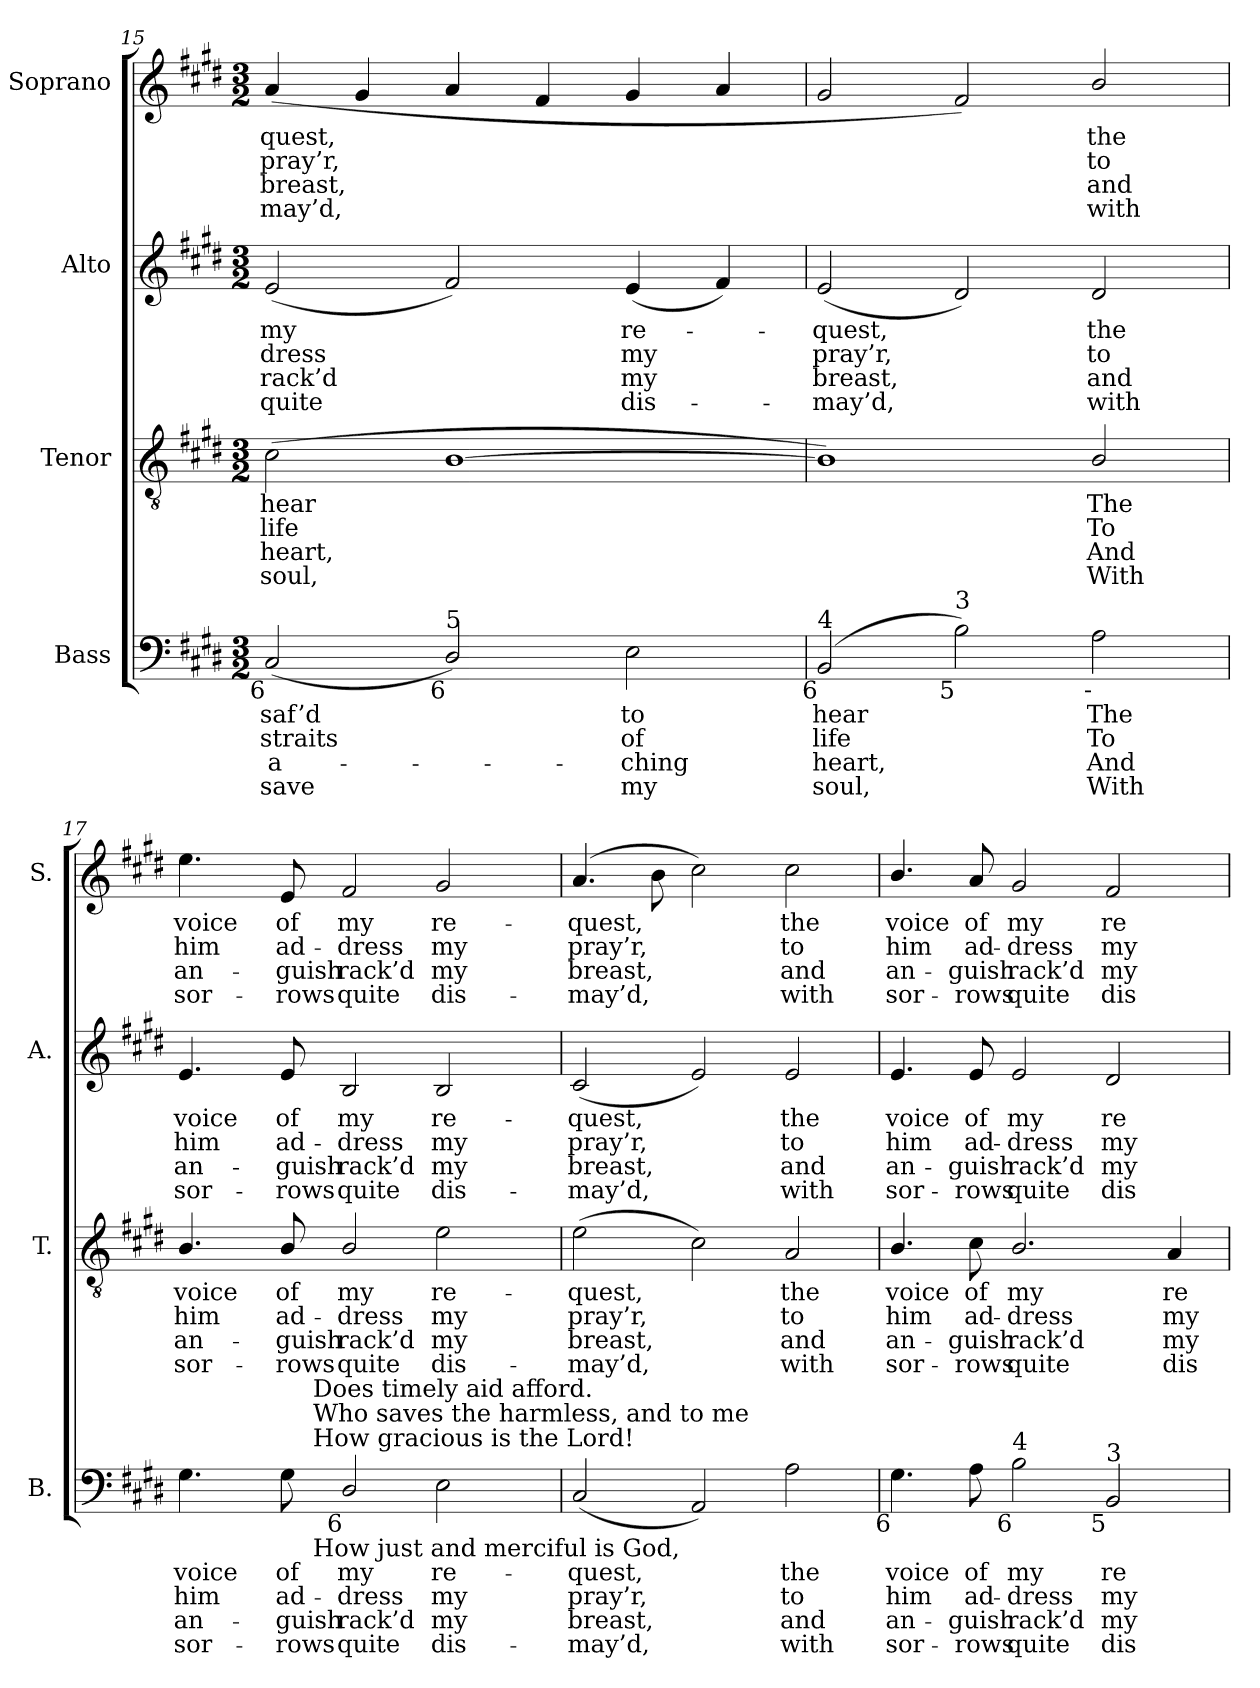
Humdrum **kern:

**kern	**text	**text	**text	**text	**kern	**text	**text	**text	**text	**kern	**text	**text	**text	**text	**kern	**text	**text	**text	**text
*part4	*part4	*part4	*part4	*part4	*part3	*part3	*part3	*part3	*part3	*part2	*part2	*part2	*part2	*part2	*part1	*part1	*part1	*part1	*part1
*staff4	*staff4	*staff4	*staff4	*staff4	*staff3	*staff3	*staff3	*staff3	*staff3	*staff2	*staff2	*staff2	*staff2	*staff2	*staff1	*staff1	*staff1	*staff1	*staff1
*I"Bass	*	*	*	*	*I"Tenor	*	*	*	*	*I"Alto	*	*	*	*	*I"Soprano	*	*	*	*
*I'B.	*	*	*	*	*I'T.	*	*	*	*	*I'A.	*	*	*	*	*I'S.	*	*	*	*
*clefF4	*	*	*	*	*clefGv2	*	*	*	*	*clefG2	*	*	*	*	*clefG2	*	*	*	*
*	*	*	*	*	*ITrd7c12	*	*	*	*	*	*	*	*	*	*	*	*	*	*
*k[f#c#g#d#]	*	*	*	*	*k[f#c#g#d#]	*	*	*	*	*k[f#c#g#d#]	*	*	*	*	*k[f#c#g#d#]	*	*	*	*
*E:	*	*	*	*	*E:	*	*	*	*	*E:	*	*	*	*	*E:	*	*	*	*
*M3/2	*	*	*	*	*M3/2	*	*	*	*	*M3/2	*	*	*	*	*M3/2	*	*	*	*
=15	=15	=15	=15	=15	=15	=15	=15	=15	=15	=15	=15	=15	=15	=15	=15	=15	=15	=15	=15
!	!LO:LY:b:color=#000000	!LO:LY:b:color=#000000	!LO:LY:b:color=#000000	!LO:LY:b:color=#000000	!	!	!	!	!	!	!	!	!	!	!	!	!	!	!
!	!	!	!	!	!	!LO:LY:b:color=#000000	!LO:LY:b:color=#000000	!LO:LY:b:color=#000000	!LO:LY:b:color=#000000	!	!	!	!	!	!	!	!	!	!
!	!	!	!	!	!	!	!	!	!	!	!LO:LY:b:color=#000000	!LO:LY:b:color=#000000	!LO:LY:b:color=#000000	!LO:LY:b:color=#000000	!	!	!	!	!
!LO:TX:b:rj:t=6	!	!	!	!	!	!	!	!	!	!	!	!	!	!	!	!	!	!	!
!	!	!	!	!	!	!	!	!	!	!	!	!	!	!	!	!LO:LY:b:color=#000000	!LO:LY:b:color=#000000	!LO:LY:b:color=#000000	!LO:LY:b:color=#000000
(2C#i/	-saf’d	straits	a-	-save	(2C#i\	hear	life	heart,	soul,	(2ei/	my	-dress	rack’d	quite	(4ai/	-quest,	pray’r,	-breast,	may’d,
.	.	.	.	.	.	.	.	.	.	.	.	.	.	.	4g#i/	.	.	.	.
!LO:TX:b:rj:t=6	!	!	!	!	!	!	!	!	!	!	!	!	!	!	!	!	!	!	!
!LO:TX:t=5	!	!	!	!	!	!	!	!	!	!	!	!	!	!	!	!	!	!	!
2D#i/)	.	.	.	.	[1BBi	.	.	.	.	2f#i/)	.	.	.	.	4ai/	.	.	.	.
.	.	.	.	.	.	.	.	.	.	.	.	.	.	.	4f#i/	.	.	.	.
!	!LO:LY:b:color=#000000	!LO:LY:b:color=#000000	!LO:LY:b:color=#000000	!LO:LY:b:color=#000000	!	!	!	!	!	!	!	!	!	!	!	!	!	!	!
!	!	!	!	!	!	!	!	!	!	!	!LO:LY:b:color=#000000	!LO:LY:b:color=#000000	!LO:LY:b:color=#000000	!LO:LY:b:color=#000000	!	!	!	!	!
2Ei\	to	of	ching	my	.	.	.	.	.	(4ei/	re-	my	my	dis-	4g#i/	.	.	.	.
.	.	.	.	.	.	.	.	.	.	4f#i/)	.	.	.	.	4ai/	.	.	.	.
!!LO:LB:g=z
=16	=16	=16	=16	=16	=16	=16	=16	=16	=16	=16	=16	=16	=16	=16	=16	=16	=16	=16	=16
!	!LO:LY:b:color=#000000	!LO:LY:b:color=#000000	!LO:LY:b:color=#000000	!LO:LY:b:color=#000000	!	!	!	!	!	!	!	!	!	!	!	!	!	!	!
!LO:TX:b:rj:t=6	!	!	!	!	!	!	!	!	!	!	!	!	!	!	!	!	!	!	!
!LO:TX:t=4	!	!	!	!	!	!	!	!	!	!	!	!	!	!	!	!	!	!	!
!	!	!	!	!	!	!	!	!	!	!	!LO:LY:b:color=#000000	!LO:LY:b:color=#000000	!LO:LY:b:color=#000000	!LO:LY:b:color=#000000	!	!	!	!	!
(2BBi/	hear	life	heart,	soul,	1BBi])	.	.	.	.	(2ei/	-quest,	pray’r,	-breast,	may’d,	2g#i/	.	.	.	.
!LO:TX:b:rj:t=5	!	!	!	!	!	!	!	!	!	!	!	!	!	!	!	!	!	!	!
!LO:TX:t=3	!	!	!	!	!	!	!	!	!	!	!	!	!	!	!	!	!	!	!
2Bi\)	.	.	.	.	.	.	.	.	.	2d#i/)	.	.	.	.	2f#i/)	.	.	.	.
!	!LO:LY:b:color=#000000	!LO:LY:b:color=#000000	!LO:LY:b:color=#000000	!LO:LY:b:color=#000000	!	!	!	!	!	!	!	!	!	!	!	!	!	!	!
!	!	!	!	!	!	!LO:LY:b:color=#000000	!LO:LY:b:color=#000000	!LO:LY:b:color=#000000	!LO:LY:b:color=#000000	!	!	!	!	!	!	!	!	!	!
!	!	!	!	!	!	!	!	!	!	!	!LO:LY:b:color=#000000	!LO:LY:b:color=#000000	!LO:LY:b:color=#000000	!LO:LY:b:color=#000000	!	!	!	!	!
!LO:TX:b:rj:t=-	!	!	!	!	!	!	!	!	!	!	!	!	!	!	!	!	!	!	!
!	!	!	!	!	!	!	!	!	!	!	!	!	!	!	!	!LO:LY:b:color=#000000	!LO:LY:b:color=#000000	!LO:LY:b:color=#000000	!LO:LY:b:color=#000000
2Ai\	The	To	And	With	2BBi/	The	To	And	With	2d#i/	the	to	and	with	2bi/	the	to	and	with
=17	=17	=17	=17	=17	=17	=17	=17	=17	=17	=17	=17	=17	=17	=17	=17	=17	=17	=17	=17
!	!LO:LY:b:color=#000000	!LO:LY:b:color=#000000	!LO:LY:b:color=#000000	!LO:LY:b:color=#000000	!	!	!	!	!	!	!	!	!	!	!	!	!	!	!
!	!	!	!	!	!	!LO:LY:b:color=#000000	!LO:LY:b:color=#000000	!LO:LY:b:color=#000000	!LO:LY:b:color=#000000	!	!	!	!	!	!	!	!	!	!
!	!	!	!	!	!	!	!	!	!	!	!LO:LY:b:color=#000000	!LO:LY:b:color=#000000	!LO:LY:b:color=#000000	!LO:LY:b:color=#000000	!	!	!	!	!
!LO:TX:b:rj:t=6	!	!	!	!	!	!	!	!	!	!	!	!	!	!	!	!	!	!	!
!	!	!	!	!	!	!	!	!	!	!	!	!	!	!	!	!LO:LY:b:color=#000000	!LO:LY:b:color=#000000	!LO:LY:b:color=#000000	!LO:LY:b:color=#000000
*^	*	*	*	*	*	*	*	*	*	*	*	*	*	*	*	*	*	*	*
4.G#i\	4ryy	voice	him	an-	-sor-	4.BBi/	voice	him	an-	-sor-	4.ei/	voice	him	an-	-sor-	4.eei\	voice	him	an-	-sor-
.	8ryy	.	.	.	.	.	.	.	.	.	.	.	.	.	.	.	.	.	.	.
!	!	!LO:LY:b:color=#000000	!LO:LY:b:color=#000000	!LO:LY:b:color=#000000	!LO:LY:b:color=#000000	!	!	!	!	!	!	!	!	!	!	!	!	!	!	!
!	!	!	!	!	!	!	!LO:LY:b:color=#000000	!LO:LY:b:color=#000000	!LO:LY:b:color=#000000	!LO:LY:b:color=#000000	!	!	!	!	!	!	!	!	!	!
!	!	!	!	!	!	!	!	!	!	!	!	!LO:LY:b:color=#000000	!LO:LY:b:color=#000000	!LO:LY:b:color=#000000	!LO:LY:b:color=#000000	!	!	!	!	!
!	!	!	!	!	!	!	!	!	!	!	!	!	!	!	!	!	!LO:LY:b:color=#000000	!LO:LY:b:color=#000000	!LO:LY:b:color=#000000	!LO:LY:b:color=#000000
8G#i\	32ryy	of	ad-	-guish	rows	8BBi/	of	ad-	-guish	rows	8ei/	of	ad-	-guish	rows	8ei/	of	ad-	-guish	rows
.	64ryy	.	.	.	.	.	.	.	.	.	.	.	.	.	.	.	.	.	.	.
.	512.ryy	.	.	.	.	.	.	.	.	.	.	.	.	.	.	.	.	.	.	.
!	!LO:TX:b:t=How just and merciful is God,	!	!	!	!	!	!	!	!	!	!	!	!	!	!	!	!	!	!	!
!	!LO:TX:t=How gracious is the Lord!	!	!	!	!	!	!	!	!	!	!	!	!	!	!	!	!	!	!	!
!	!LO:TX:t=Who saves the harmless, and to me	!	!	!	!	!	!	!	!	!	!	!	!	!	!	!	!	!	!	!
!	!LO:TX:t=Does timely aid afford.	!	!	!	!	!	!	!	!	!	!	!	!	!	!	!	!	!	!	!
.	1ryy	.	.	.	.	.	.	.	.	.	.	.	.	.	.	.	.	.	.	.
!	!	!LO:LY:b:color=#000000	!LO:LY:b:color=#000000	!LO:LY:b:color=#000000	!LO:LY:b:color=#000000	!	!	!	!	!	!	!	!	!	!	!	!	!	!	!
!	!	!	!	!	!	!	!LO:LY:b:color=#000000	!LO:LY:b:color=#000000	!LO:LY:b:color=#000000	!LO:LY:b:color=#000000	!	!	!	!	!	!	!	!	!	!
!	!	!	!	!	!	!	!	!	!	!	!	!LO:LY:b:color=#000000	!LO:LY:b:color=#000000	!LO:LY:b:color=#000000	!LO:LY:b:color=#000000	!	!	!	!	!
!LO:TX:b:rj:t=6	!	!	!	!	!	!	!	!	!	!	!	!	!	!	!	!	!	!	!	!
!	!	!	!	!	!	!	!	!	!	!	!	!	!	!	!	!	!LO:LY:b:color=#000000	!LO:LY:b:color=#000000	!LO:LY:b:color=#000000	!LO:LY:b:color=#000000
2D#i/	.	my	-dress	rack’d	quite	2BBi/	my	-dress	rack’d	quite	2Bi/	my	-dress	rack’d	quite	2f#i/	my	-dress	rack’d	quite
!	!	!LO:LY:b:color=#000000	!LO:LY:b:color=#000000	!LO:LY:b:color=#000000	!LO:LY:b:color=#000000	!	!	!	!	!	!	!	!	!	!	!	!	!	!	!
!	!	!	!	!	!	!	!LO:LY:b:color=#000000	!LO:LY:b:color=#000000	!LO:LY:b:color=#000000	!LO:LY:b:color=#000000	!	!	!	!	!	!	!	!	!	!
!	!	!	!	!	!	!	!	!	!	!	!	!LO:LY:b:color=#000000	!LO:LY:b:color=#000000	!LO:LY:b:color=#000000	!LO:LY:b:color=#000000	!	!	!	!	!
!	!	!	!	!	!	!	!	!	!	!	!	!	!	!	!	!	!LO:LY:b:color=#000000	!LO:LY:b:color=#000000	!LO:LY:b:color=#000000	!LO:LY:b:color=#000000
2Ei\	.	re-	my	my	dis-	2Ei\	re-	my	my	dis-	2Bi/	re-	my	my	dis-	2g#i/	re-	my	my	dis-
.	16ryy	.	.	.	.	.	.	.	.	.	.	.	.	.	.	.	.	.	.	.
.	128ryy	.	.	.	.	.	.	.	.	.	.	.	.	.	.	.	.	.	.	.
.	256ryy	.	.	.	.	.	.	.	.	.	.	.	.	.	.	.	.	.	.	.
.	1024ryy	.	.	.	.	.	.	.	.	.	.	.	.	.	.	.	.	.	.	.
*v	*v	*	*	*	*	*	*	*	*	*	*	*	*	*	*	*	*	*	*	*
=18	=18	=18	=18	=18	=18	=18	=18	=18	=18	=18	=18	=18	=18	=18	=18	=18	=18	=18	=18
*^	*	*	*	*	*	*	*	*	*	*	*	*	*	*	*	*	*	*	*
!	!	!LO:LY:b:color=#000000	!LO:LY:b:color=#000000	!LO:LY:b:color=#000000	!LO:LY:b:color=#000000	!	!	!	!	!	!	!	!	!	!	!	!	!	!	!
*v	*v	*	*	*	*	*	*	*	*	*	*	*	*	*	*	*	*	*	*	*
*^	*	*	*	*	*	*	*	*	*	*	*	*	*	*	*	*	*	*	*
!	!	!	!	!	!	!	!LO:LY:b:color=#000000	!LO:LY:b:color=#000000	!LO:LY:b:color=#000000	!LO:LY:b:color=#000000	!	!	!	!	!	!	!	!	!	!
*v	*v	*	*	*	*	*	*	*	*	*	*	*	*	*	*	*	*	*	*	*
*^	*	*	*	*	*	*	*	*	*	*	*	*	*	*	*	*	*	*	*
!	!	!	!	!	!	!	!	!	!	!	!	!LO:LY:b:color=#000000	!LO:LY:b:color=#000000	!LO:LY:b:color=#000000	!LO:LY:b:color=#000000	!	!	!	!	!
*v	*v	*	*	*	*	*	*	*	*	*	*	*	*	*	*	*	*	*	*	*
*^	*	*	*	*	*	*	*	*	*	*	*	*	*	*	*	*	*	*	*
!LO:TX:b:rj:t=6	!	!	!	!	!	!	!	!	!	!	!	!	!	!	!	!	!	!	!	!
!	!	!	!	!	!	!	!	!	!	!	!	!	!	!	!	!	!LO:LY:b:color=#000000	!LO:LY:b:color=#000000	!LO:LY:b:color=#000000	!LO:LY:b:color=#000000
*v	*v	*	*	*	*	*	*	*	*	*	*	*	*	*	*	*	*	*	*	*
(2C#i/	-quest,	pray’r,	-breast,	may’d,	(2Ei\	-quest,	pray’r,	-breast,	may’d,	(2c#i/	-quest,	pray’r,	-breast,	may’d,	(4.ai/	-quest,	pray’r,	-breast,	may’d,
.	.	.	.	.	.	.	.	.	.	.	.	.	.	.	8bi\	.	.	.	.
2AAi/)	.	.	.	.	2C#i\)	.	.	.	.	2ei/)	.	.	.	.	2cc#i\)	.	.	.	.
!	!LO:LY:b:color=#000000	!LO:LY:b:color=#000000	!LO:LY:b:color=#000000	!LO:LY:b:color=#000000	!	!	!	!	!	!	!	!	!	!	!	!	!	!	!
!	!	!	!	!	!	!LO:LY:b:color=#000000	!LO:LY:b:color=#000000	!LO:LY:b:color=#000000	!LO:LY:b:color=#000000	!	!	!	!	!	!	!	!	!	!
!	!	!	!	!	!	!	!	!	!	!	!LO:LY:b:color=#000000	!LO:LY:b:color=#000000	!LO:LY:b:color=#000000	!LO:LY:b:color=#000000	!	!	!	!	!
!	!	!	!	!	!	!	!	!	!	!	!	!	!	!	!	!LO:LY:b:color=#000000	!LO:LY:b:color=#000000	!LO:LY:b:color=#000000	!LO:LY:b:color=#000000
2Ai\	the	to	and	with	2AAi/	the	to	and	with	2ei/	the	to	and	with	2cc#i\	the	to	and	with
=19	=19	=19	=19	=19	=19	=19	=19	=19	=19	=19	=19	=19	=19	=19	=19	=19	=19	=19	=19
!	!LO:LY:b:color=#000000	!LO:LY:b:color=#000000	!LO:LY:b:color=#000000	!LO:LY:b:color=#000000	!	!	!	!	!	!	!	!	!	!	!	!	!	!	!
!	!	!	!	!	!	!LO:LY:b:color=#000000	!LO:LY:b:color=#000000	!LO:LY:b:color=#000000	!LO:LY:b:color=#000000	!	!	!	!	!	!	!	!	!	!
!	!	!	!	!	!	!	!	!	!	!	!LO:LY:b:color=#000000	!LO:LY:b:color=#000000	!LO:LY:b:color=#000000	!LO:LY:b:color=#000000	!	!	!	!	!
!LO:TX:b:rj:t=6	!	!	!	!	!	!	!	!	!	!	!	!	!	!	!	!	!	!	!
!	!	!	!	!	!	!	!	!	!	!	!	!	!	!	!	!LO:LY:b:color=#000000	!LO:LY:b:color=#000000	!LO:LY:b:color=#000000	!LO:LY:b:color=#000000
4.G#i\	voice	him	an-	-sor-	4.BBi/	voice	him	an-	-sor-	4.ei/	voice	him	an-	-sor-	4.bi/	voice	him	an-	-sor-
!	!LO:LY:b:color=#000000	!LO:LY:b:color=#000000	!LO:LY:b:color=#000000	!LO:LY:b:color=#000000	!	!	!	!	!	!	!	!	!	!	!	!	!	!	!
!	!	!	!	!	!	!LO:LY:b:color=#000000	!LO:LY:b:color=#000000	!LO:LY:b:color=#000000	!LO:LY:b:color=#000000	!	!	!	!	!	!	!	!	!	!
!	!	!	!	!	!	!	!	!	!	!	!LO:LY:b:color=#000000	!LO:LY:b:color=#000000	!LO:LY:b:color=#000000	!LO:LY:b:color=#000000	!	!	!	!	!
!	!	!	!	!	!	!	!	!	!	!	!	!	!	!	!	!LO:LY:b:color=#000000	!LO:LY:b:color=#000000	!LO:LY:b:color=#000000	!LO:LY:b:color=#000000
8Ai\	of	ad-	-guish	rows	8C#i\	of	ad-	-guish	rows	8ei/	of	ad-	-guish	rows	8ai/	of	ad-	-guish	rows
!	!LO:LY:b:color=#000000	!LO:LY:b:color=#000000	!LO:LY:b:color=#000000	!LO:LY:b:color=#000000	!	!	!	!	!	!	!	!	!	!	!	!	!	!	!
!	!	!	!	!	!	!LO:LY:b:color=#000000	!LO:LY:b:color=#000000	!LO:LY:b:color=#000000	!LO:LY:b:color=#000000	!	!	!	!	!	!	!	!	!	!
!	!	!	!	!	!	!	!	!	!	!	!LO:LY:b:color=#000000	!LO:LY:b:color=#000000	!LO:LY:b:color=#000000	!LO:LY:b:color=#000000	!	!	!	!	!
!LO:TX:b:rj:t=6	!	!	!	!	!	!	!	!	!	!	!	!	!	!	!	!	!	!	!
!LO:TX:t=4	!	!	!	!	!	!	!	!	!	!	!	!	!	!	!	!	!	!	!
!	!	!	!	!	!	!	!	!	!	!	!	!	!	!	!	!LO:LY:b:color=#000000	!LO:LY:b:color=#000000	!LO:LY:b:color=#000000	!LO:LY:b:color=#000000
2Bi\	my	-dress	rack’d	quite	2.BBi/	my	-dress	rack’d	quite	2ei/	my	-dress	rack’d	quite	2g#i/	my	-dress	rack’d	quite
!	!LO:LY:b:color=#000000	!LO:LY:b:color=#000000	!LO:LY:b:color=#000000	!LO:LY:b:color=#000000	!	!	!	!	!	!	!	!	!	!	!	!	!	!	!
!	!	!	!	!	!	!	!	!	!	!	!LO:LY:b:color=#000000	!LO:LY:b:color=#000000	!LO:LY:b:color=#000000	!LO:LY:b:color=#000000	!	!	!	!	!
!LO:TX:b:rj:t=5	!	!	!	!	!	!	!	!	!	!	!	!	!	!	!	!	!	!	!
!LO:TX:t=3	!	!	!	!	!	!	!	!	!	!	!	!	!	!	!	!	!	!	!
!	!	!	!	!	!	!	!	!	!	!	!	!	!	!	!	!LO:LY:b:color=#000000	!LO:LY:b:color=#000000	!LO:LY:b:color=#000000	!LO:LY:b:color=#000000
2BBi/	re-	my	my	dis-	.	.	.	.	.	2d#i/	re-	my	my	dis-	2f#i/	re-	my	my	dis-
!	!	!	!	!	!	!LO:LY:b:color=#000000	!LO:LY:b:color=#000000	!LO:LY:b:color=#000000	!LO:LY:b:color=#000000	!	!	!	!	!	!	!	!	!	!
.	.	.	.	.	4AAi/	re-	my	my	dis-	.	.	.	.	.	.	.	.	.	.
=	=	=	=	=	=	=	=	=	=	=	=	=	=	=	=	=	=	=	=
*-	*-	*-	*-	*-	*-	*-	*-	*-	*-	*-	*-	*-	*-	*-	*-	*-	*-	*-	*-
